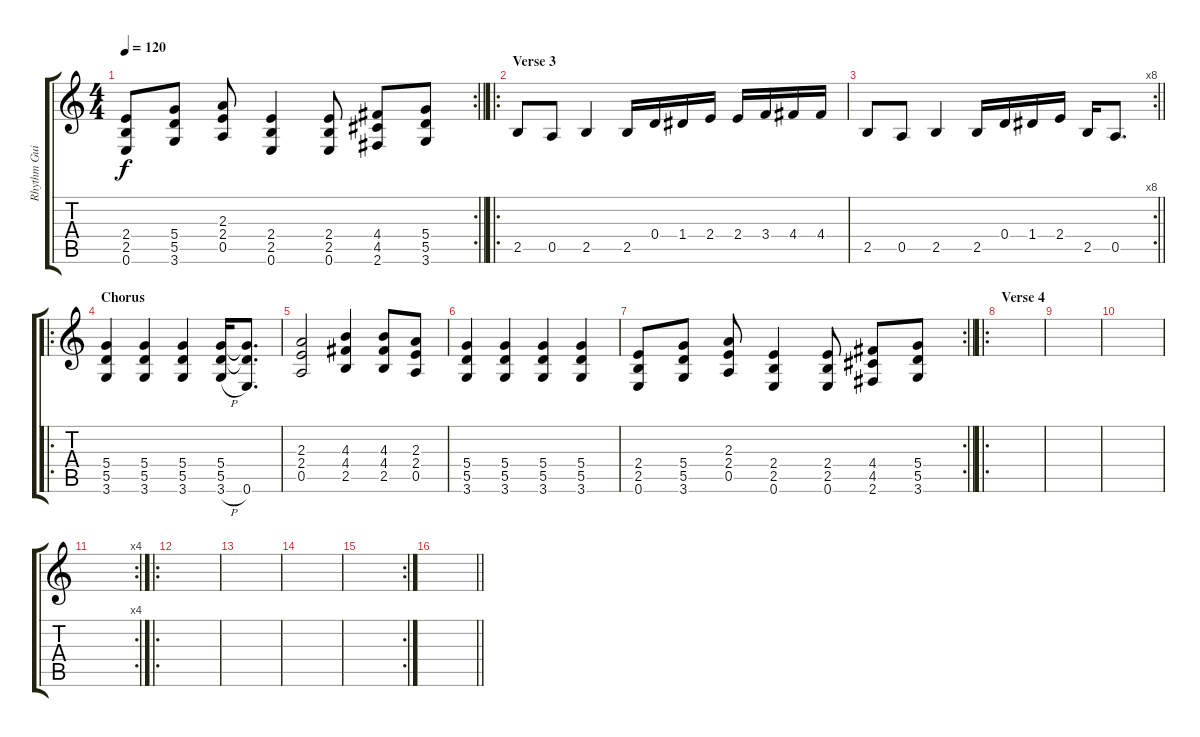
\track ("Rhythm Guitar" "Rhythm Gui") {instrument distortionguitar}
\staff {score tabs}
\tuning (E4 B3 G3 D3 A2 E2) {hide}
\rc 2
\ts (4 4)
\tempo 120
\clef g2
\barLineRight lightlight
\ks c
(2.4 2.5 0.6).8{dy f} (5.4 5.5 3.6).8 (2.3 2.4 0.5).8 (2.4 2.5 0.6).4 (2.4 2.5 0.6).8 (4.4 4.5 2.6).8 (5.4 5.5 3.6).8 |
\ro
\section ("" "Verse 3")
2.5.8 0.5.8 2.5.4 2.5.16 0.4.16 1.4.16 2.4.16 2.4.16 3.4.16 4.4.16 4.4.16 |
\rc 8
\barLineRight lightlight
2.5.8 0.5.8 2.5.4 2.5.16 0.4.16 1.4.16 2.4.16 2.5.16 0.5.8{d} |
\ro
\section ("" "Chorus")
(5.4 5.5 3.6).4 (5.4 5.5 3.6).4 (5.4 5.5 3.6).4 (5.4 5.5 3.6{h}).16 (5.4{t} 5.5{t} 0.6).8{d} |
(2.3 2.4 0.5).2 (4.3 4.4 2.5).4 (4.3 4.4 2.5).8 (2.3 2.4 0.5).8 |
(5.4 5.5 3.6).4 (5.4 5.5 3.6).4 (5.4 5.5 3.6).4 (5.4 5.5 3.6).4 |
\rc 2
\barLineRight lightlight
(2.4 2.5 0.6).8 (5.4 5.5 3.6).8 (2.3 2.4 0.5).8 (2.4 2.5 0.6).4 (2.4 2.5 0.6).8 (4.4 4.5 2.6).8 (5.4 5.5 3.6).8 |
\ro
\section ("" "Verse 4")
|
|
|
\rc 4
|
\ro
|
|
|
\rc 2
|
\barLineRight lightlight
